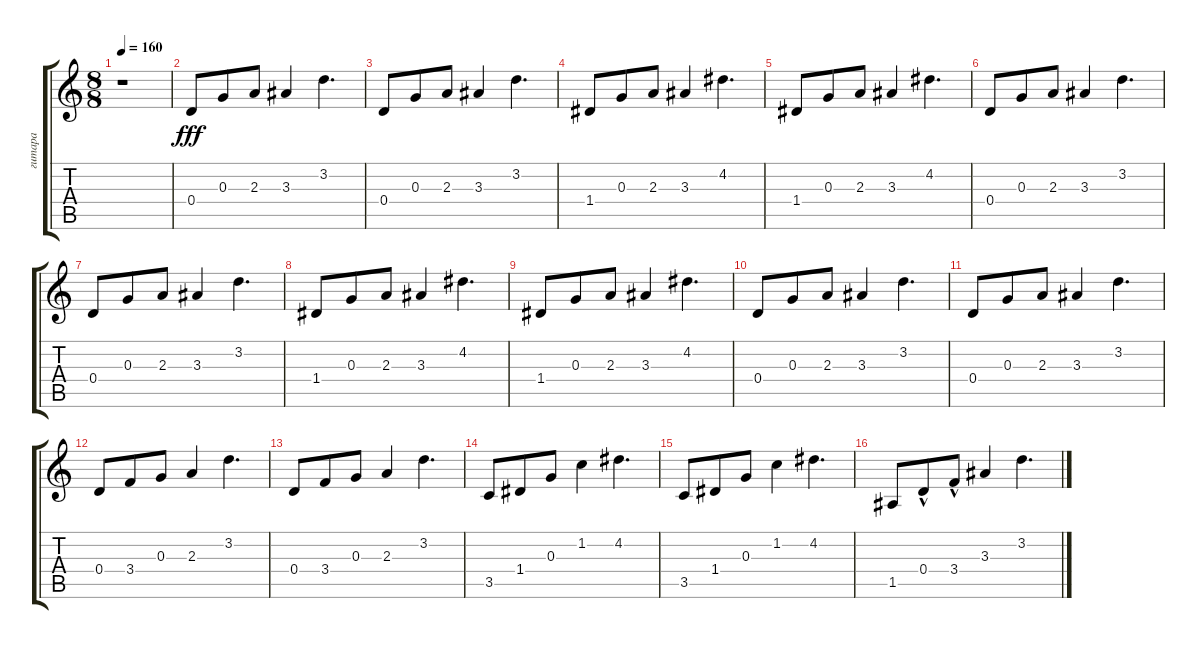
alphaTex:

\track ("гитара" "гитара") {instrument acousticguitarsteel}
\staff {score tabs}
\tuning (E4 B3 G3 D3 A2 E2) {hide}
\ts (8 8)
\tempo 160
\clef g2
\ks c
r.1{dy fff instrument acousticguitarsteel} |
0.4.8 0.3.8 2.3.8 3.3.4 3.2.4{d} |
0.4.8 0.3.8 2.3.8 3.3.4 3.2.4{d} |
1.4.8 0.3.8 2.3.8 3.3.4 4.2.4{d} |
1.4.8 0.3.8 2.3.8 3.3.4 4.2.4{d} |
0.4.8 0.3.8 2.3.8 3.3.4 3.2.4{d} |
0.4.8 0.3.8 2.3.8 3.3.4 3.2.4{d} |
1.4.8 0.3.8 2.3.8 3.3.4 4.2.4{d} |
1.4.8 0.3.8 2.3.8 3.3.4 4.2.4{d} |
0.4.8 0.3.8 2.3.8 3.3.4 3.2.4{d} |
0.4.8 0.3.8 2.3.8 3.3.4 3.2.4{d} |
0.4.8 3.4.8 0.3.8 2.3.4 3.2.4{d} |
0.4.8 3.4.8 0.3.8 2.3.4 3.2.4{d} |
3.5.8 1.4.8 0.3.8 1.2.4 4.2.4{d} |
3.5.8 1.4.8 0.3.8 1.2.4 4.2.4{d} |
1.5.8 0.4{hac}.8 3.4{hac}.8 3.3.4 3.2.4{d}
